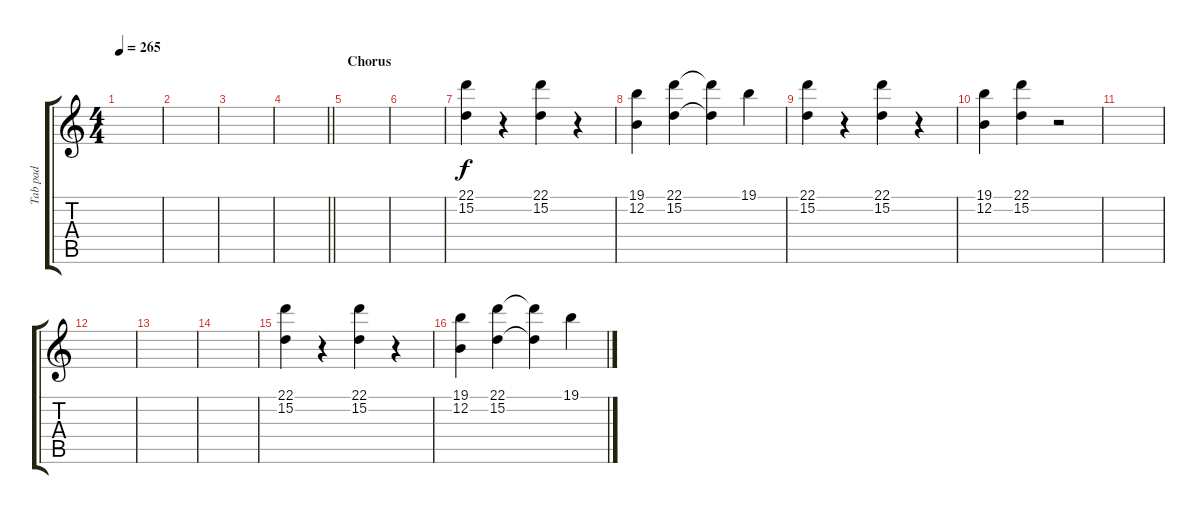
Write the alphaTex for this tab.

\track ("Tab pad" "Tab pad") {instrument orchestralharp}
\staff {score tabs}
\tuning (E4 B3 G3 D3 A2 E2) {hide}
\ts (4 4)
\tempo 265
\clef g2
\ks c
|
|
|
\barLineRight lightlight
|
\section ("" "Chorus")
|
|
(22.1 15.2).4 r.4 (22.1 15.2).4 r.4 |
(19.1 12.2).4 (22.1 15.2).4 (22.1{t} 15.2{t}).4 19.1.4 |
(22.1 15.2).4 r.4 (22.1 15.2).4 r.4 |
(19.1 12.2).4 (22.1 15.2).4 r.2 |
|
|
|
|
(22.1 15.2).4 r.4 (22.1 15.2).4 r.4 |
(19.1 12.2).4 (22.1 15.2).4 (22.1{t} 15.2{t}).4 19.1.4
